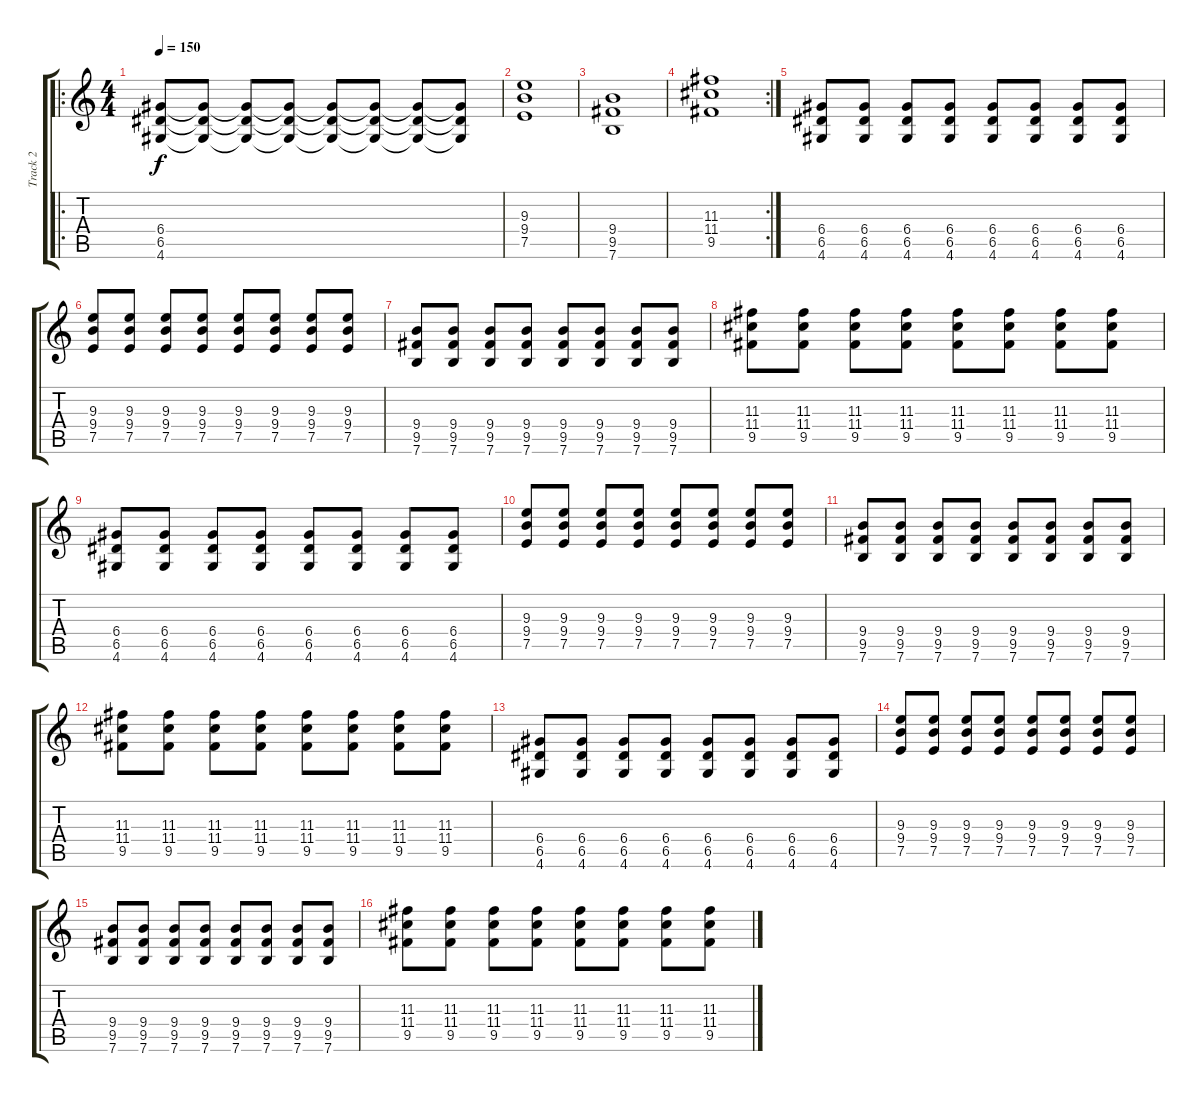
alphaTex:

\track ("Track 2" "Track 2") {instrument distortionguitar}
\staff {score tabs}
\tuning (E4 B3 G3 D3 A2 E2) {hide}
\ro
\ts (4 4)
\tempo 150
\clef g2
\ks c
(6.4 6.5 4.6).8{dy f} (6.4{t} 6.5{t} 4.6{t}).8 (6.4{t} 6.5{t} 4.6{t}).8 (6.4{t} 6.5{t} 4.6{t}).8 (6.4{t} 6.5{t} 4.6{t}).8 (6.4{t} 6.5{t} 4.6{t}).8 (6.4{t} 6.5{t} 4.6{t}).8 (6.4{t} 6.5{t} 4.6{t}).8 |
(9.3 9.4 7.5).1 |
(9.4 9.5 7.6).1 |
\rc 2
(11.3 11.4 9.5).1 |
(6.4 6.5 4.6).8{volume 10} (6.4 6.5 4.6).8 (6.4 6.5 4.6).8 (6.4 6.5 4.6).8 (6.4 6.5 4.6).8 (6.4 6.5 4.6).8 (6.4 6.5 4.6).8 (6.4 6.5 4.6).8 |
(9.3 9.4 7.5).8 (9.3 9.4 7.5).8 (9.3 9.4 7.5).8 (9.3 9.4 7.5).8 (9.3 9.4 7.5).8 (9.3 9.4 7.5).8 (9.3 9.4 7.5).8 (9.3 9.4 7.5).8 |
(9.4 9.5 7.6).8 (9.4 9.5 7.6).8 (9.4 9.5 7.6).8 (9.4 9.5 7.6).8 (9.4 9.5 7.6).8 (9.4 9.5 7.6).8 (9.4 9.5 7.6).8 (9.4 9.5 7.6).8 |
(11.3 11.4 9.5).8 (11.3 11.4 9.5).8 (11.3 11.4 9.5).8 (11.3 11.4 9.5).8 (11.3 11.4 9.5).8 (11.3 11.4 9.5).8 (11.3 11.4 9.5).8 (11.3 11.4 9.5).8 |
(6.4 6.5 4.6).8{volume 10} (6.4 6.5 4.6).8 (6.4 6.5 4.6).8 (6.4 6.5 4.6).8 (6.4 6.5 4.6).8 (6.4 6.5 4.6).8 (6.4 6.5 4.6).8 (6.4 6.5 4.6).8 |
(9.3 9.4 7.5).8 (9.3 9.4 7.5).8 (9.3 9.4 7.5).8 (9.3 9.4 7.5).8 (9.3 9.4 7.5).8 (9.3 9.4 7.5).8 (9.3 9.4 7.5).8 (9.3 9.4 7.5).8 |
(9.4 9.5 7.6).8 (9.4 9.5 7.6).8 (9.4 9.5 7.6).8 (9.4 9.5 7.6).8 (9.4 9.5 7.6).8 (9.4 9.5 7.6).8 (9.4 9.5 7.6).8 (9.4 9.5 7.6).8 |
(11.3 11.4 9.5).8 (11.3 11.4 9.5).8 (11.3 11.4 9.5).8 (11.3 11.4 9.5).8 (11.3 11.4 9.5).8 (11.3 11.4 9.5).8 (11.3 11.4 9.5).8 (11.3 11.4 9.5).8 |
(6.4 6.5 4.6).8 (6.4 6.5 4.6).8 (6.4 6.5 4.6).8 (6.4 6.5 4.6).8 (6.4 6.5 4.6).8 (6.4 6.5 4.6).8 (6.4 6.5 4.6).8 (6.4 6.5 4.6).8 |
(9.3 9.4 7.5).8 (9.3 9.4 7.5).8 (9.3 9.4 7.5).8 (9.3 9.4 7.5).8 (9.3 9.4 7.5).8 (9.3 9.4 7.5).8 (9.3 9.4 7.5).8 (9.3 9.4 7.5).8 |
(9.4 9.5 7.6).8 (9.4 9.5 7.6).8 (9.4 9.5 7.6).8 (9.4 9.5 7.6).8 (9.4 9.5 7.6).8 (9.4 9.5 7.6).8 (9.4 9.5 7.6).8 (9.4 9.5 7.6).8 |
(11.3 11.4 9.5).8 (11.3 11.4 9.5).8 (11.3 11.4 9.5).8 (11.3 11.4 9.5).8 (11.3 11.4 9.5).8 (11.3 11.4 9.5).8 (11.3 11.4 9.5).8 (11.3 11.4 9.5).8
